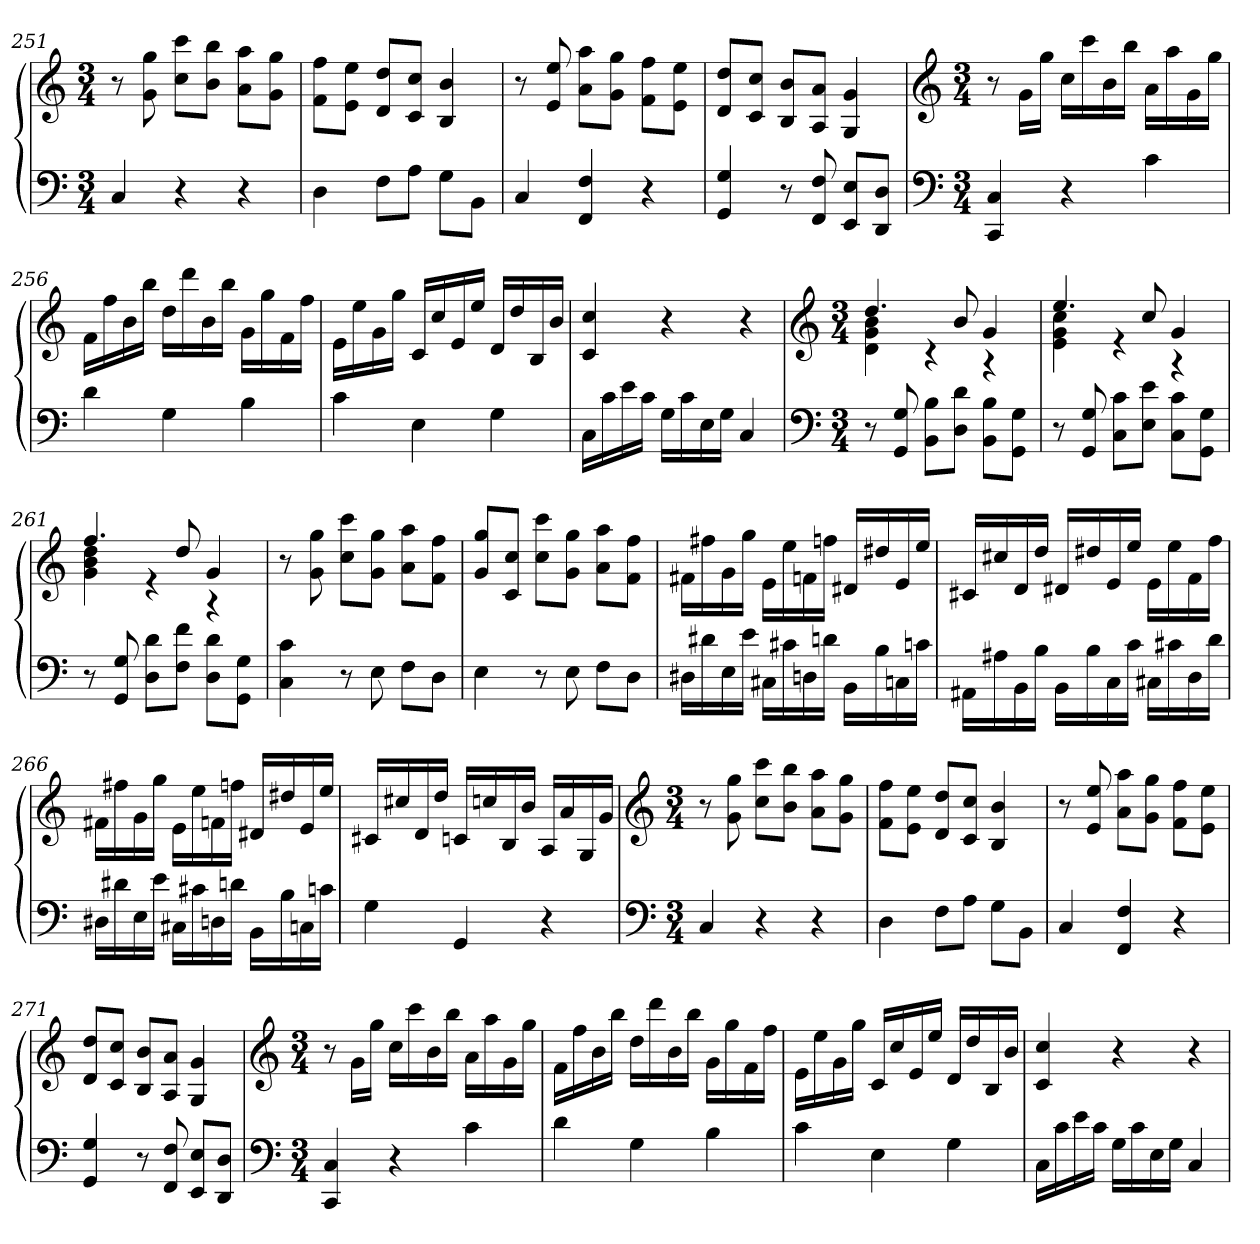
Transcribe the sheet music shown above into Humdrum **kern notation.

**kern	**kern
*part1	*part1
*staff2	*staff1
*clefF4	*clefG2
*k[]	*k[]
*M3/4	*M3/4
=251	=251
4C	8r
.	8g 8gg
4r	8cc 8cccL
.	8b 8bbJ
4r	8a 8aaL
.	8g 8ggJ
=252	=252
4D	8f 8ffL
.	8e 8eeJ
8FL	8d 8ddL
8AJ	8c 8ccJ
8GL	4B 4b
8BBJ	.
=253	=253
4C	8r
.	8e 8ee
4FF 4F	8a 8aaL
.	8g 8ggJ
4r	8f 8ffL
.	8e 8eeJ
=254	=254
4GG 4G	8d 8ddL
.	8c 8ccJ
8r	8B 8bL
8FF 8F	8A 8aJ
8EE 8EL	4G 4g
8DD 8DJ	.
=255	=255
*clefF4	*clefG2
*k[]	*k[]
*M3/4	*M3/4
4CC 4C	8r
.	16gLL
.	16ggJJ
4r	16ccLL
.	16ccc
.	16b
.	16bbJJ
4c	16aLL
.	16aa
.	16g
.	16ggJJ
=256	=256
4d	16fLL
.	16ff
.	16b
.	16bbJJ
4G	16ddLL
.	16ddd
.	16b
.	16bbJJ
4B	16gLL
.	16gg
.	16f
.	16ffJJ
=257	=257
4c	16eLL
.	16ee
.	16g
.	16ggJJ
4E	16cLL
.	16cc
.	16e
.	16eeJJ
4G	16dLL
.	16dd
.	16B
.	16bJJ
=258	=258
16CLL	4c 4cc
16c	.
16e	.
16cJJ	.
16GLL	4r
16c	.
16E	.
16GJJ	.
4C	4r
=259	=259
*clefF4	*clefG2
*k[]	*k[]
*M3/4	*M3/4
*	*^
8r	4.dd	4d 4g 4b
8GG 8G	.	.
8BB 8BL	.	4r
8D 8dJ	8b	.
8BB 8BL	4g	4r
8GG 8GJ	.	.
=260	=260	=260
8r	4.ee	4e 4g 4cc
8GG 8G	.	.
8C 8cL	.	4r
8E 8eJ	8cc	.
8C 8cL	4g	4r
8GG 8GJ	.	.
=261	=261	=261
8r	4.ff	4g 4b 4dd
8GG 8G	.	.
8D 8dL	.	4r
8F 8fJ	8dd	.
8D 8dL	4g	4r
8GG 8GJ	.	.
*	*v	*v
=262	=262
4C 4c	8r
.	8g 8gg
8r	8cc 8cccL
8E	8g 8ggJ
8FL	8a 8aaL
8DJ	8f 8ffJ
=263	=263
4E	8g 8ggL
.	8c 8ccJ
8r	8cc 8cccL
8E	8g 8ggJ
8FL	8a 8aaL
8DJ	8f 8ffJ
=264	=264
16D#XLL	16f#XLL
16d#X	16ff#X
16E	16g
16eJJ	16ggJJ
16C#XLL	16eLL
16c#X	16ee
16Dn	16fn
16dnJJ	16ffnJJ
16BBLL	16d#XLL
16B	16dd#X
16Cn	16e
16cnJJ	16eeJJ
=265	=265
16AA#XLL	16c#XLL
16A#X	16cc#X
16BB	16d
16BJJ	16ddJJ
16BBLL	16d#XLL
16B	16dd#X
16C	16e
16cJJ	16eeJJ
16C#XLL	16eLL
16c#X	16ee
16D	16f
16dJJ	16ffJJ
=266	=266
16D#XLL	16f#XLL
16d#X	16ff#X
16E	16g
16eJJ	16ggJJ
16C#XLL	16eLL
16c#X	16ee
16Dn	16fn
16dnJJ	16ffnJJ
16BBLL	16d#XLL
16B	16dd#X
16Cn	16e
16cnJJ	16eeJJ
=267	=267
4G	16c#XLL
.	16cc#X
.	16d
.	16ddJJ
4GG	16cnLL
.	16ccn
.	16B
.	16bJJ
4r	16ALL
.	16a
.	16G
.	16gJJ
=268	=268
*clefF4	*clefG2
*k[]	*k[]
*M3/4	*M3/4
4C	8r
.	8g 8gg
4r	8cc 8cccL
.	8b 8bbJ
4r	8a 8aaL
.	8g 8ggJ
=269	=269
4D	8f 8ffL
.	8e 8eeJ
8FL	8d 8ddL
8AJ	8c 8ccJ
8GL	4B 4b
8BBJ	.
=270	=270
4C	8r
.	8e 8ee
4FF 4F	8a 8aaL
.	8g 8ggJ
4r	8f 8ffL
.	8e 8eeJ
=271	=271
4GG 4G	8d 8ddL
.	8c 8ccJ
8r	8B 8bL
8FF 8F	8A 8aJ
8EE 8EL	4G 4g
8DD 8DJ	.
=272	=272
*clefF4	*clefG2
*k[]	*k[]
*M3/4	*M3/4
4CC 4C	8r
.	16gLL
.	16ggJJ
4r	16ccLL
.	16ccc
.	16b
.	16bbJJ
4c	16aLL
.	16aa
.	16g
.	16ggJJ
=273	=273
4d	16fLL
.	16ff
.	16b
.	16bbJJ
4G	16ddLL
.	16ddd
.	16b
.	16bbJJ
4B	16gLL
.	16gg
.	16f
.	16ffJJ
=274	=274
4c	16eLL
.	16ee
.	16g
.	16ggJJ
4E	16cLL
.	16cc
.	16e
.	16eeJJ
4G	16dLL
.	16dd
.	16B
.	16bJJ
=275	=275
16CLL	4c 4cc
16c	.
16e	.
16cJJ	.
16GLL	4r
16c	.
16E	.
16GJJ	.
4C	4r
=	=
*-	*-
